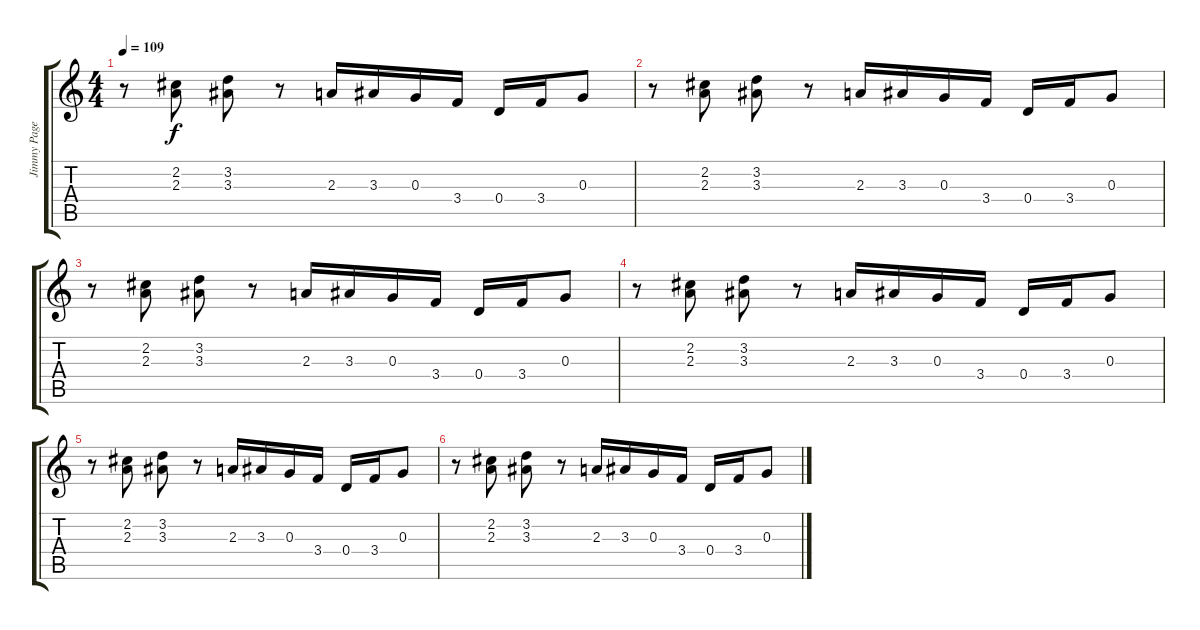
\track ("Jimmy Page (Guitar 1)" "Jimmy Page") {instrument distortionguitar}
\staff {score tabs}
\tuning (E4 B3 G3 D3 A2 E2) {hide}
\ts (4 4)
\tempo 109
\clef g2
\ks c
r.8{dy f} (2.2 2.3).8 (3.2 3.3).8 r.8 2.3.16 3.3.16 0.3.16 3.4.16 0.4.16 3.4.16 0.3.8 |
r.8 (2.2 2.3).8 (3.2 3.3).8 r.8 2.3.16 3.3.16 0.3.16 3.4.16 0.4.16 3.4.16 0.3.8 |
r.8 (2.2 2.3).8 (3.2 3.3).8 r.8 2.3.16 3.3.16 0.3.16 3.4.16 0.4.16 3.4.16 0.3.8 |
r.8 (2.2 2.3).8 (3.2 3.3).8 r.8 2.3.16 3.3.16 0.3.16 3.4.16 0.4.16 3.4.16 0.3.8 |
r.8 (2.2 2.3).8 (3.2 3.3).8 r.8 2.3.16 3.3.16 0.3.16 3.4.16 0.4.16 3.4.16 0.3.8 |
r.8 (2.2 2.3).8 (3.2 3.3).8 r.8 2.3.16 3.3.16 0.3.16 3.4.16 0.4.16 3.4.16 0.3.8
